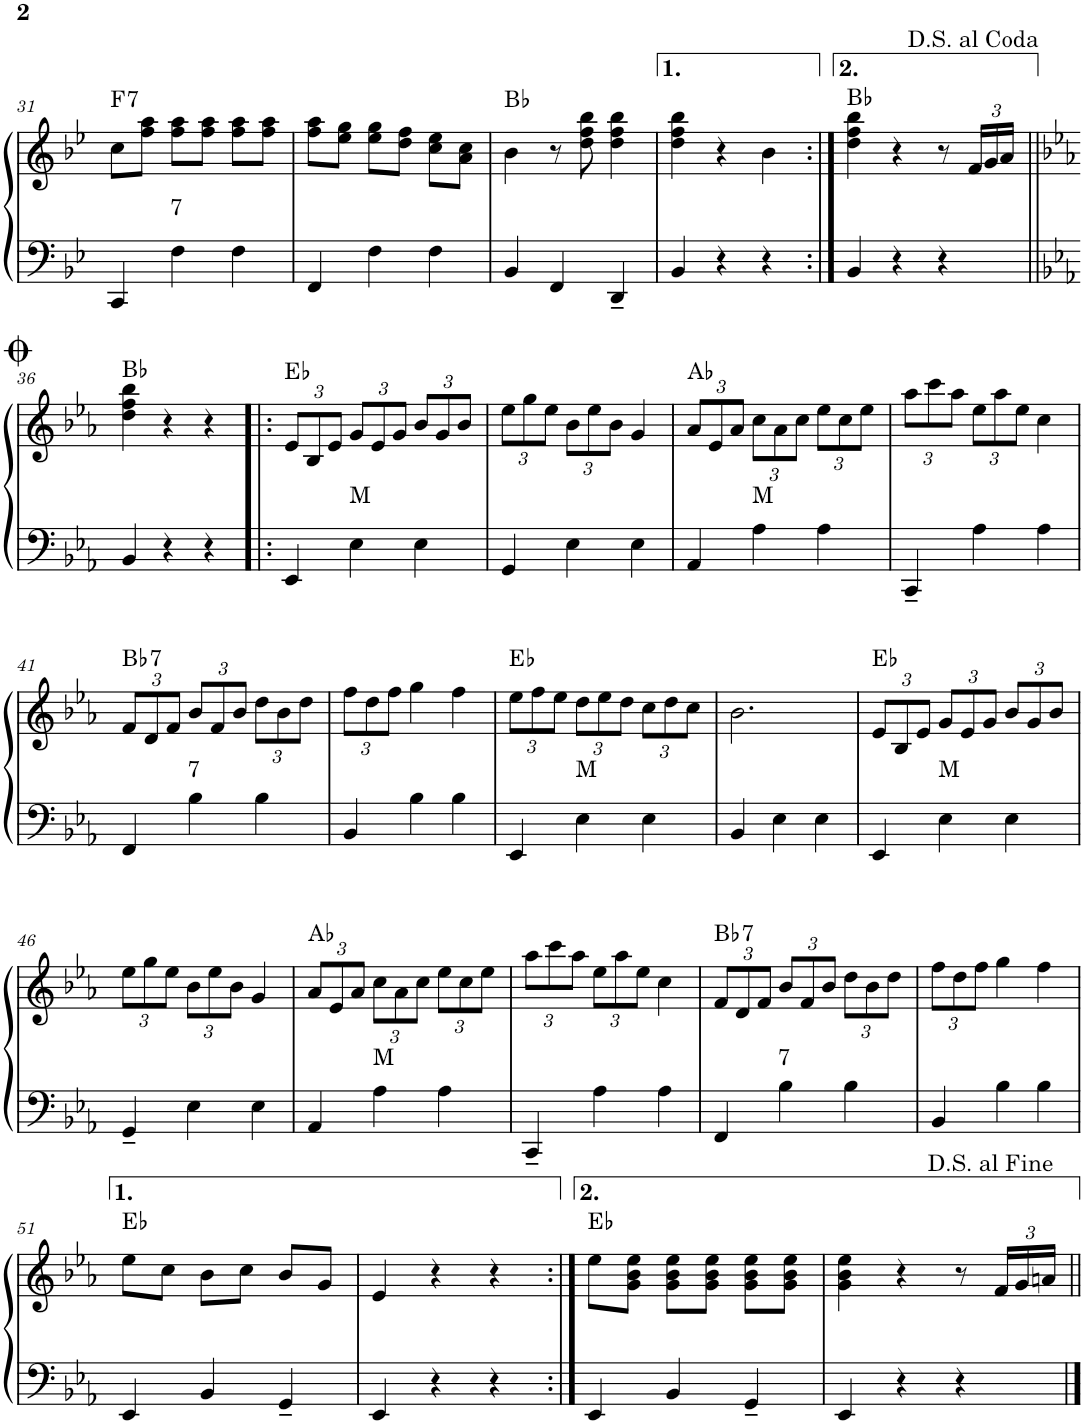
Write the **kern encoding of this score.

**kern	**kern	**harte
*part1	*part1	*part1
*staff2	*staff1	*
*I"Piano	*	*
*I'Pno	*	*
!!LO:PB:g=z
*clefF4	*clefG2	*
*k[b-e-]	*k[b-e-]	*
*M3/4	*M3/4	*
=31	=31	=31
!	!	!LO:H:kt=7
4CC/	8cc\L	F:7
.	8ff\ 8aa\J	.
!	!	!LO:H:kt=7
4F\	8ff\ 8aa\L	N
.	8ff\ 8aa\J	.
4F\	8ff\ 8aa\L	.
.	8ff\ 8aa\J	.
=32	=32	=32
4FF/	8ff\ 8aa\L	.
.	8ee-\ 8gg\J	.
4F\	8ee-\ 8gg\L	.
.	8dd\ 8ff\J	.
4F\	8cc\ 8ee-\L	.
.	8a\ 8cc\J	.
=33	=33	=33
4BB-/	4b-\	Bb:maj
4FF/	8r	.
.	8dd\ 8ff\ 8bb-\	.
4DD~/	4dd\ 4ff\ 4bb-\	.
=34	=34	=34
4BB-/	4dd\ 4ff\ 4bb-\	.
4r	4r	.
4r	4b-\	.
=35:|!	=35:|!	=35:|!
4BB-/	4dd\ 4ff\ 4bb-\	Bb:maj
4r	4r	.
4r	8r	.
*	*Xbrackettup	*
.	24f/LL	.
.	24g/	.
.	24a/JJ	.
!!LO:LB:g=z
=36||	=36||	=36||
*k[b-e-a-]	*k[b-e-a-]	*
4BB-/	4dd\ 4ff\ 4bb-\	Bb:maj
4r	4r	.
4r	4r	.
=37!|:	=37!|:	=37!|:
4EE-/	12e-/L	Eb:maj
.	12B-/	.
.	12e-/J	.
!	!	!LO:H:kt=M
4E-\	12g/L	N
.	12e-/	.
.	12g/J	.
4E-\	12b-/L	.
.	12g/	.
.	12b-/J	.
=38	=38	=38
4GG/	12ee-\L	.
.	12gg\	.
.	12ee-\J	.
4E-\	12b-\L	.
.	12ee-\	.
.	12b-\J	.
4E-\	4g/	.
=39	=39	=39
4AA-/	12a-/L	Ab:maj
.	12e-/	.
.	12a-/J	.
!	!	!LO:H:kt=M
4A-\	12cc\L	N
.	12a-\	.
.	12cc\J	.
4A-\	12ee-\L	.
.	12cc\	.
.	12ee-\J	.
=40	=40	=40
4CC~/	12aa-\L	.
.	12ccc\	.
.	12aa-\J	.
4A-\	12ee-\L	.
.	12aa-\	.
.	12ee-\J	.
4A-\	4cc\	.
!!LO:LB:g=z
=41	=41	=41
!	!	!LO:H:kt=7
4FF/	12f/L	Bb:7
.	12d/	.
.	12f/J	.
!	!	!LO:H:kt=7
4B-\	12b-/L	N
.	12f/	.
.	12b-/J	.
4B-\	12dd\L	.
.	12b-\	.
.	12dd\J	.
=42	=42	=42
4BB-/	12ff\L	.
.	12dd\	.
.	12ff\J	.
4B-\	4gg\	.
4B-\	4ff\	.
=43	=43	=43
4EE-/	12ee-\L	Eb:maj
.	12ff\	.
.	12ee-\J	.
!	!	!LO:H:kt=M
4E-\	12dd\L	N
.	12ee-\	.
.	12dd\J	.
4E-\	12cc\L	.
.	12dd\	.
.	12cc\J	.
=44	=44	=44
4BB-/	2.b-\	.
4E-\	.	.
4E-\	.	.
=45	=45	=45
4EE-/	12e-/L	Eb:maj
.	12B-/	.
.	12e-/J	.
!	!	!LO:H:kt=M
4E-\	12g/L	N
.	12e-/	.
.	12g/J	.
4E-\	12b-/L	.
.	12g/	.
.	12b-/J	.
!!LO:LB:g=z
=46	=46	=46
4GG~/	12ee-\L	.
.	12gg\	.
.	12ee-\J	.
4E-\	12b-\L	.
.	12ee-\	.
.	12b-\J	.
4E-\	4g/	.
=47	=47	=47
4AA-/	12a-/L	Ab:maj
.	12e-/	.
.	12a-/J	.
!	!	!LO:H:kt=M
4A-\	12cc\L	N
.	12a-\	.
.	12cc\J	.
4A-\	12ee-\L	.
.	12cc\	.
.	12ee-\J	.
=48	=48	=48
4CC~/	12aa-\L	.
.	12ccc\	.
.	12aa-\J	.
4A-\	12ee-\L	.
.	12aa-\	.
.	12ee-\J	.
4A-\	4cc\	.
=49	=49	=49
!	!	!LO:H:kt=7
4FF/	12f/L	Bb:7
.	12d/	.
.	12f/J	.
!	!	!LO:H:kt=7
4B-\	12b-/L	N
.	12f/	.
.	12b-/J	.
4B-\	12dd\L	.
.	12b-\	.
.	12dd\J	.
=50	=50	=50
4BB-/	12ff\L	.
.	12dd\	.
.	12ff\J	.
4B-\	4gg\	.
4B-\	4ff\	.
!!LO:LB:g=z
=51	=51	=51
4EE-/	8ee-\L	Eb:maj
.	8cc\J	.
4BB-/	8b-\L	.
.	8cc\J	.
4GG~/	8b-/L	.
.	8g/J	.
=52	=52	=52
4EE-/	4e-/	.
4r	4r	.
4r	4r	.
=53:|!	=53:|!	=53:|!
4EE-/	8ee-\L	Eb:maj
.	8g\ 8b-\ 8ee-\J	.
4BB-/	8g\ 8b-\ 8ee-\L	.
.	8g\ 8b-\ 8ee-\J	.
4GG~/	8g\ 8b-\ 8ee-\L	.
.	8g\ 8b-\ 8ee-\J	.
=54	=54	=54
4EE-/	4g\ 4b-\ 4ee-\	.
4r	4r	.
4r	8r	.
.	24f/LL	.
.	24g/	.
.	24an/JJ	.
=||	=||	=||
*-	*-	*-
